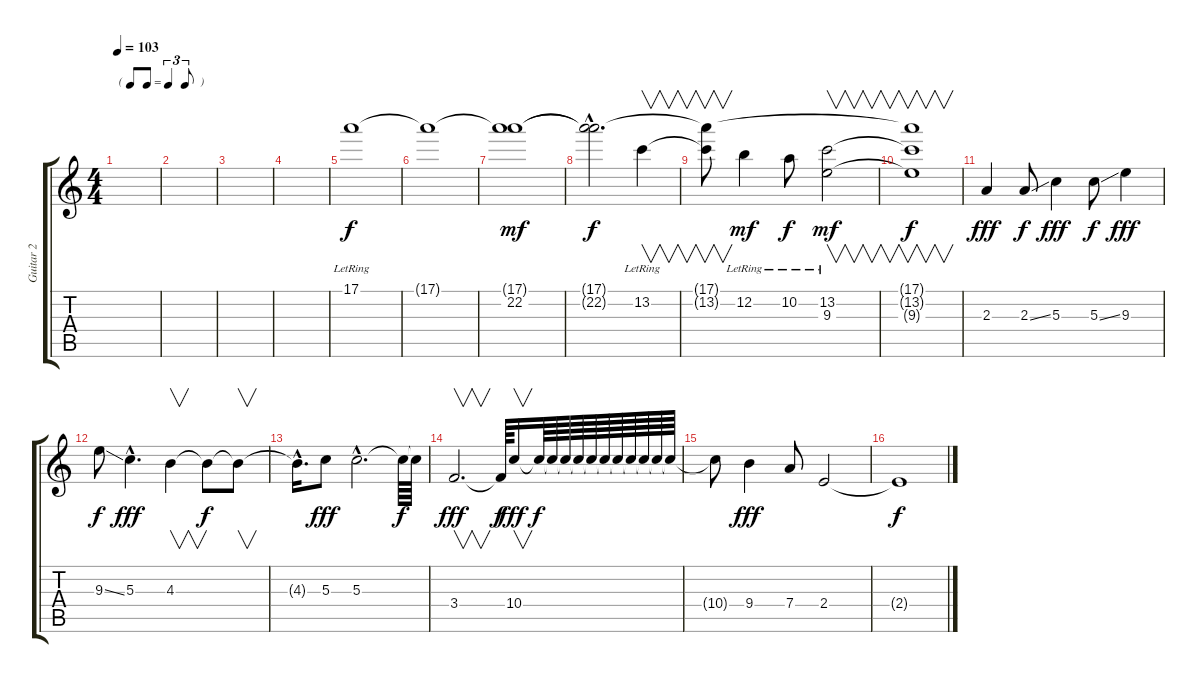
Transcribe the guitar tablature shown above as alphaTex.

\track ("Guitar 2" "Guitar 2") {instrument overdrivenguitar}
\staff {score tabs}
\tuning (E4 B3 G3 D3 A2 E2) {hide}
\ts (4 4)
\tf triplet8th
\tempo 103
\clef g2
\ks c
|
|
|
|
17.1{lr}.1 |
17.1{t}.1 |
(17.1{t} 22.2).1{dy mf} |
(17.1{hac t} 22.2{hac t}).2{d dy f} 13.2{lr}.4{v} |
(17.1{t} 13.2{t}).8{v} 12.2{lr}.4{dy mf} 10.2{lr}.8{dy f} (13.2 9.3{lr}).2{v dy mf} |
(17.1{t} 13.2{t} 9.3{t}).1{v dy f} |
2.3.4{dy fff} 2.3{ss}.8{dy f} 5.3.4{dy fff} 5.3{ss}.8{dy f} 9.3.4{dy fff} |
9.3{ss}.8{dy f} 5.3{hac}.4{d dy fff} 4.3.4{v} 4.3{t}.8{dy f} 4.3{t}.8{v} |
4.3{hac t}.16{d} 5.3.8{dy fff} 5.3{hac}.2{d} 5.3{t}.64{dy f} 5.3{t}.64 |
3.4.2{v d dy fff} 3.4{t}.64{dy f} 10.4.16{v dy fff} 10.4{t}.64{dy f} 10.4{t}.64 10.4{t}.64 10.4{t}.64 10.4{t}.64 10.4{t}.64 10.4{t}.64 10.4{t}.64 10.4{t}.64 10.4{t}.64 10.4{t}.64 |
10.4{t}.8 9.4.4{dy fff} 7.4.8 2.4.2 |
2.4{t}.1{dy f}
